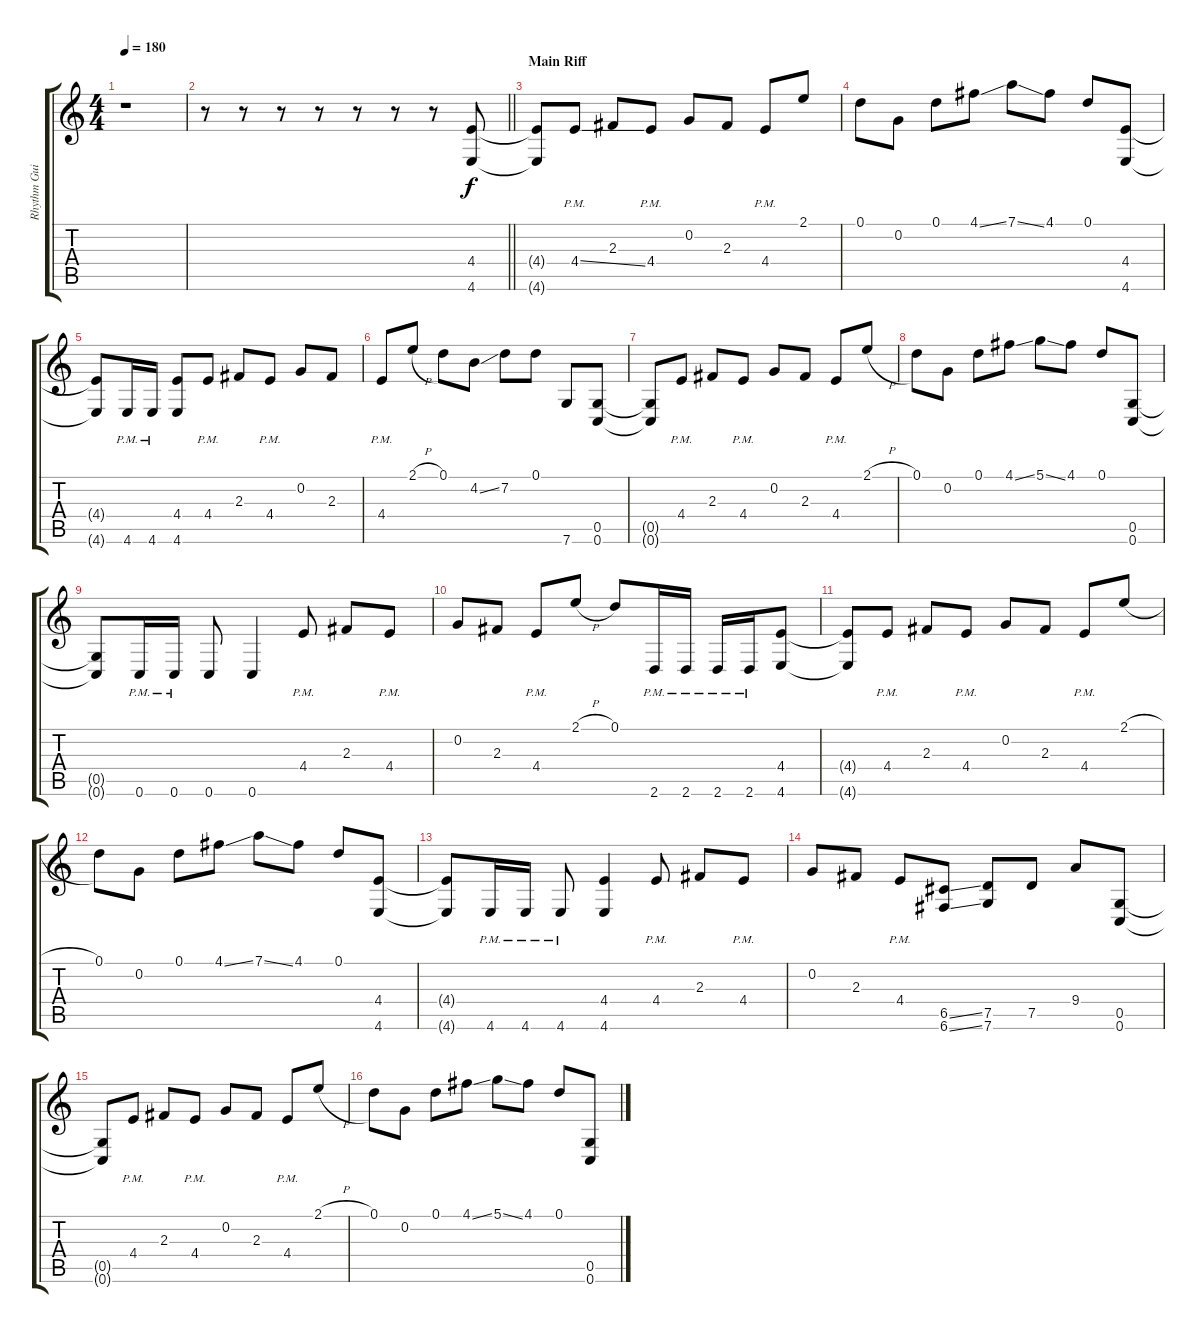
\track ("Rhythm Guitar" "Rhythm Gui") {instrument overdrivenguitar}
\staff {score tabs}
\tuning (D4 G3 E3 C3 G2 C2) {hide}
\ts (4 4)
\tempo 180
\clef g2
\ks c
r.1{dy f instrument overdrivenguitar} |
\barLineRight lightlight
r.8 r.8 r.8 r.8 r.8 r.8 r.8 (4.4 4.6).8 |
\section ("" "Main Riff")
(4.4{t} 4.6{t}).8 4.4{ss pm}.8 2.3.8 4.4{pm}.8 0.2.8 2.3.8 4.4{pm}.8 2.1.8 |
0.1.8 0.2.8 0.1.8 4.1{ss}.8 7.1{ss}.8 4.1.8 0.1.8 (4.4 4.6).8 |
(4.4{t} 4.6{t}).8 4.6{pm}.16 4.6{pm}.16 (4.4 4.6).8 4.4{pm}.8 2.3.8 4.4{pm}.8 0.2.8 2.3.8 |
4.4{pm}.8 2.1{h}.8 0.1.8 4.2{ss}.8 7.2.8 0.1.8 7.6.8 (0.5 0.6).8 |
(0.5{t} 0.6{t}).8 4.4{pm}.8 2.3.8 4.4{pm}.8 0.2.8 2.3.8 4.4{pm}.8 2.1{h}.8 |
0.1.8 0.2.8 0.1.8 4.1{ss}.8 5.1{ss}.8 4.1.8 0.1.8 (0.5 0.6).8 |
(0.5{t} 0.6{t}).8 0.6{pm}.16 0.6{pm}.16 0.6.8 0.6.4 4.4{pm}.8 2.3.8 4.4{pm}.8 |
0.2.8 2.3.8 4.4{pm}.8 2.1{h}.8 0.1.8 2.6{pm}.16 2.6{pm}.16 2.6{pm}.16 2.6{pm}.16 (4.4 4.6).8 |
(4.4{t} 4.6{t}).8 4.4{pm}.8 2.3.8 4.4{pm}.8 0.2.8 2.3.8 4.4{pm}.8 2.1{h}.8 |
0.1.8 0.2.8 0.1.8 4.1{ss}.8 7.1{ss}.8 4.1.8 0.1.8 (4.4 4.6).8 |
(4.4{t} 4.6{t}).8 4.6{pm}.16 4.6{pm}.16 4.6{pm}.8 (4.4 4.6).4 4.4{pm}.8 2.3.8 4.4{pm}.8 |
0.2.8 2.3.8 4.4{pm}.8 (6.5{ss} 6.6{ss}).8 (7.5 7.6).8 7.5.8 9.4.8 (0.5 0.6).8 |
(0.5{t} 0.6{t}).8 4.4{pm}.8 2.3.8 4.4{pm}.8 0.2.8 2.3.8 4.4{pm}.8 2.1{h}.8 |
0.1.8 0.2.8 0.1.8 4.1{ss}.8 5.1{ss}.8 4.1.8 0.1.8 (0.5 0.6).8
